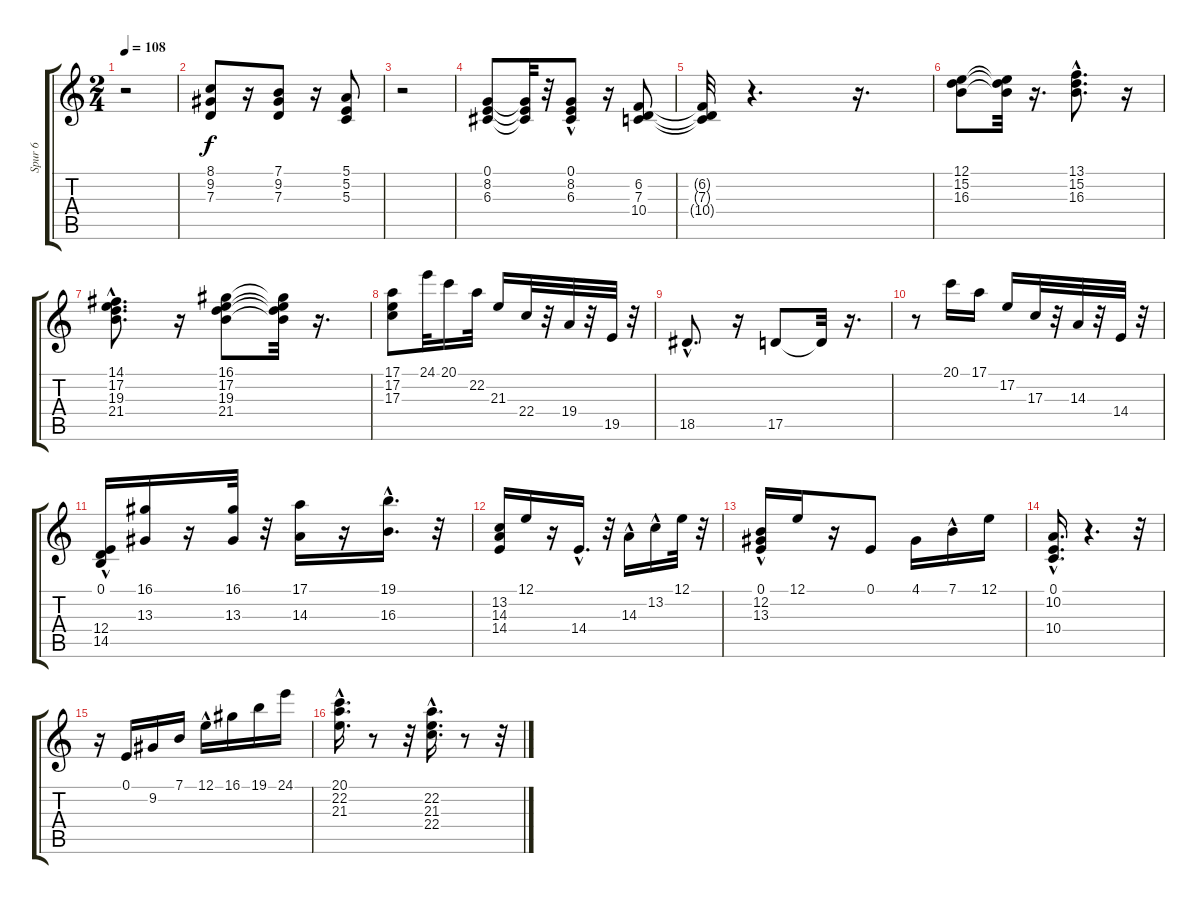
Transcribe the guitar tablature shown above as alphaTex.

\track ("Spur 6" "Spur 6") {instrument acousticgrandpiano}
\staff {score tabs}
\tuning (E4 B3 G3 D3 A2 E2) {hide}
\ts (2 4)
\tempo 108
\clef g2
\ks c
r.2{dy f instrument acousticgrandpiano} |
(8.1 9.2 7.3).8 r.16 (7.1 9.2 7.3).8 r.16 (5.1 5.2 5.3).8 |
r.2 |
(0.1 8.2 6.3).8 (0.1{t} 8.2{t} 6.3{t}).32 r.32 (0.1{hac} 8.2 6.3{hac}).8 r.16 (6.2 7.3 10.4).8 |
(6.2{t} 7.3{t} 10.4{t}).32 r.4{d} r.16{d} |
(12.1 15.2 16.3).8 (12.1{t} 15.2{t} 16.3{t}).32 r.16{d} (13.1 15.2 16.3{hac}).8{d} r.16 |
(14.1{hac} 17.2{hac} 19.3{hac} 21.4).8{d} r.16 (16.1 17.2 19.3 21.4).8 (16.1{t} 17.2{t} 19.3{t} 21.4{t}).32 r.16{d} |
(17.1 17.2 17.3).8 24.1.32 20.1.16 22.2.32 21.3.16 22.4.32 r.32 19.4.32 r.32 19.5.32 r.32 |
18.5{hac}.8{d} r.16 17.5.8 17.5{t}.32 r.16{d} |
r.8 20.1.16 17.1.16 17.2.16 17.3.32 r.32 14.3.32 r.32 14.4.32 r.32 |
(0.1{hac} 12.4 14.5).16 (16.1 13.3).16 r.16 (16.1 13.3).32 r.32 (17.1 14.3).16 r.16 (19.1 16.3{hac}).16{d} r.32 |
(13.2 14.3 14.4).16 12.1.16 r.16 14.4{hac}.16{d} r.32 14.3{hac}.16 13.2{hac}.16 12.1.32 r.32 |
(0.1{hac} 12.2{hac} 13.3{hac}).16 12.1.16 r.16 0.1.8 4.1.16 7.1{hac}.16 12.1.16 |
(0.1{hac} 10.2{hac} 10.4{hac}).16{d} r.4{d} r.32 |
r.16 0.1.16 9.2.16 7.1.16 12.1{hac}.16 16.1.16 19.1.16 24.1.16 |
(20.1{hac} 22.2{hac} 21.3{hac}).16{d} r.8 r.32 (22.2{hac} 21.3{hac} 22.4{hac}).16{d} r.8 r.32
